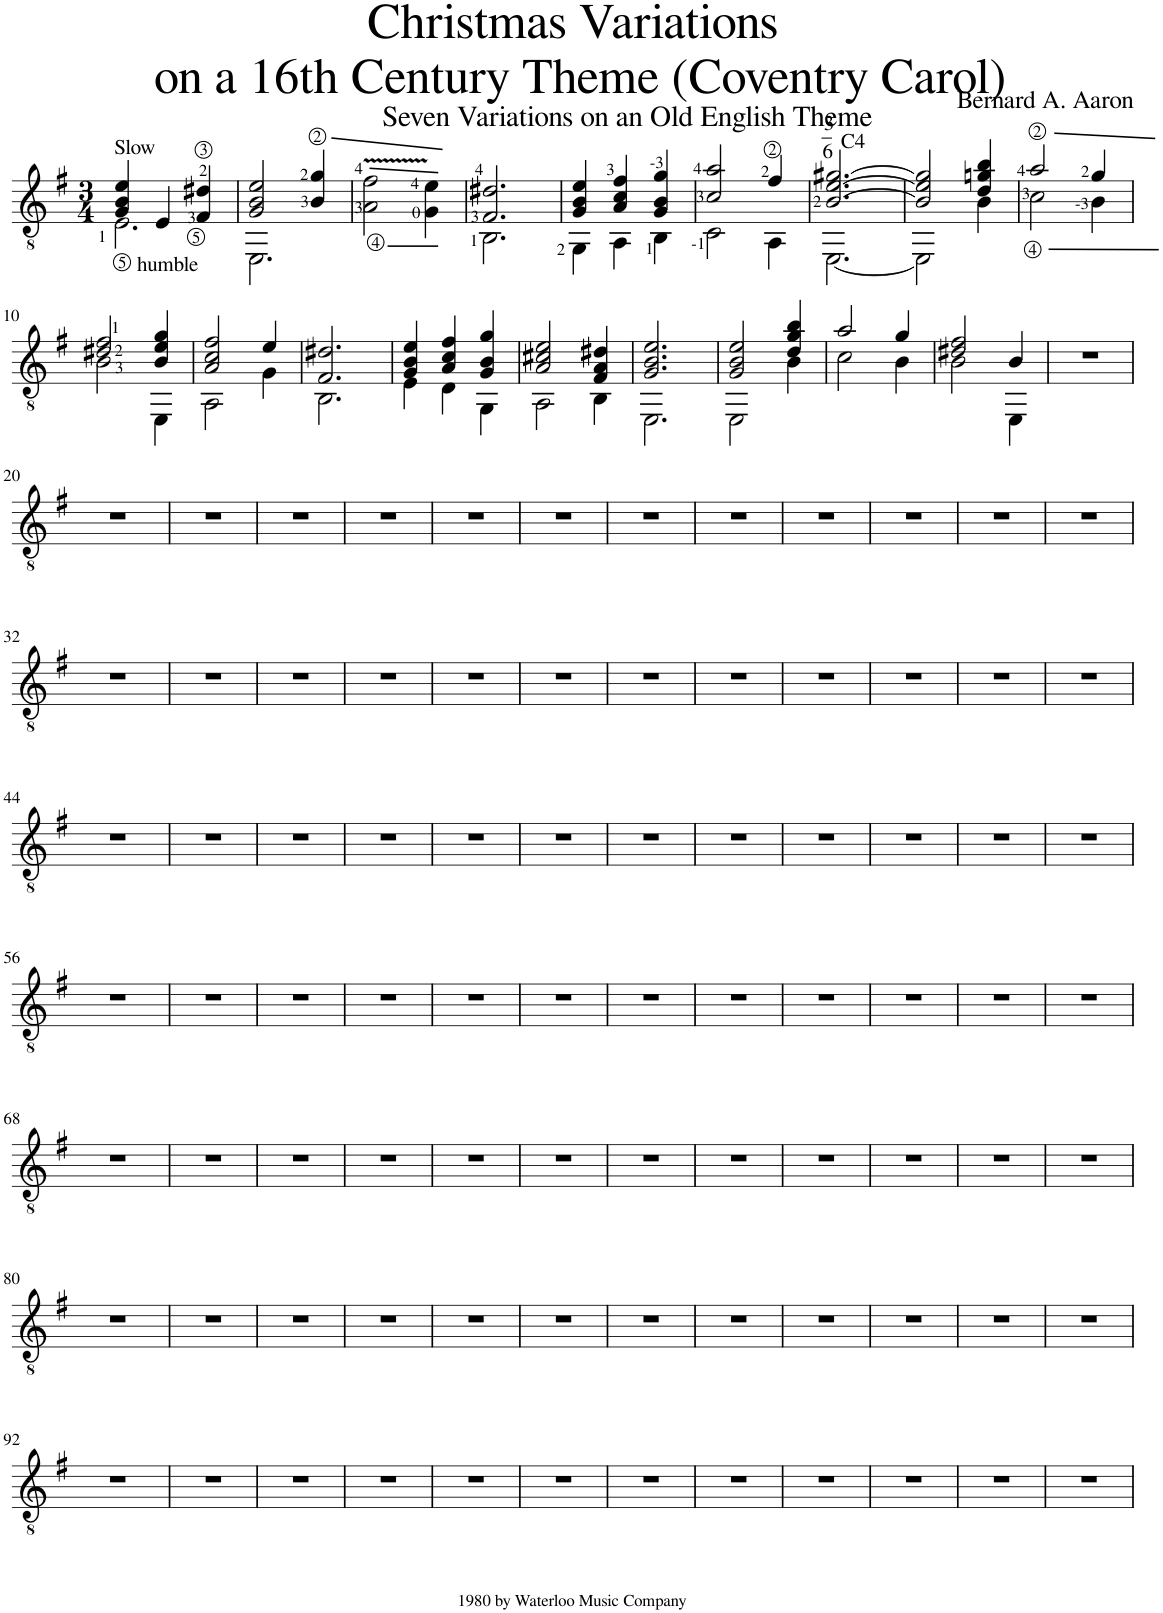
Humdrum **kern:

**kern
*part1
*staff1
*I"Classical Guitar
*I'Guit.
*clefGv2
*k[f#]
*M3/4
=1
*^
!LO:TX:a:t=Slow	!
!LO:TX:b:t=humble	!
4G/ 4B/ 4e/	2.E\
4E/	.
4F#/ 4d#X/	.
=2	=2
2G/ 2B/ 2e/	2.EE\
4B/ 4g/	.
*v	*v
=3
2A\ 2f#\
4G\ 4e\
=4
*^
2.F#/ 2.d#X/	2.BB\
=5	=5
4G/ 4B/ 4e/	4GG\
4A/ 4c/ 4f#/	4AA\
4G/ 4B/ 4g/	4BB\
=6	=6
2c/ 2a/	2C\
4f#/	4AA\
=7	=7
!LO:TX:a:t=6	!
!LO:TX:a:t=_	!
!LO:TX:a:t=C4	!
!LO:TX:a:t=3	!
[2.B/ [2.e/ [2.g#X/	[2.EE\
=8	=8
2B/] 2e/] 2g#/]	2EE\]
4d/ 4gn/ 4b/	4B\
=9	=9
2a/	2c\
4g/	4B\
!!LO:LB:g=z	!!
=10	=10
2d#X/ 2f#/	2B\
4B/ 4e/ 4g/	4EE\
=11	=11
2A/ 2c/ 2f#/	2AA\
4e/	4G\
=12	=12
2.F#/ 2.d#X/	2.BB\
=13	=13
4G/ 4B/ 4e/	4E\
4A/ 4c/ 4f#/	4D\
4G/ 4B/ 4g/	4GG\
=14	=14
2A/ 2c#X/ 2e/	2AA\
4F#/ 4A/ 4d#X/	4BB\
=15	=15
2.G/ 2.B/ 2.e/	2.EE\
=16	=16
2G/ 2B/ 2e/	2EE\
4d/ 4g/ 4b/	4B\
=17	=17
2a/	2c\
4g/	4B\
=18	=18
2d#X/ 2f#/	2B\
4B/	4EE\
*v	*v
=19
2.r
!!LO:LB:g=z
=20
2.r
=21
2.r
=22
2.r
=23
2.r
=24
2.r
=25
2.r
=26
2.r
=27
2.r
=28
2.r
=29
2.r
=30
2.r
=31
2.r
!!LO:LB:g=z
=32
2.r
=33
2.r
=34
2.r
=35
2.r
=36
2.r
=37
2.r
=38
2.r
=39
2.r
=40
2.r
=41
2.r
=42
2.r
=43
2.r
!!LO:LB:g=z
=44
2.r
=45
2.r
=46
2.r
=47
2.r
=48
2.r
=49
2.r
=50
2.r
=51
2.r
=52
2.r
=53
2.r
=54
2.r
=55
2.r
!!LO:LB:g=z
=56
2.r
=57
2.r
=58
2.r
=59
2.r
=60
2.r
=61
2.r
=62
2.r
=63
2.r
=64
2.r
=65
2.r
=66
2.r
=67
2.r
!!LO:LB:g=z
=68
2.r
=69
2.r
=70
2.r
=71
2.r
=72
2.r
=73
2.r
=74
2.r
=75
2.r
=76
2.r
=77
2.r
=78
2.r
=79
2.r
!!LO:LB:g=z
=80
2.r
=81
2.r
=82
2.r
=83
2.r
=84
2.r
=85
2.r
=86
2.r
=87
2.r
=88
2.r
=89
2.r
=90
2.r
=91
2.r
!!LO:LB:g=z
=92
2.r
=93
2.r
=94
2.r
=95
2.r
=96
2.r
=97
2.r
=98
2.r
=99
2.r
=100
2.r
=101
2.r
=102
2.r
=103
2.r
=
*-
